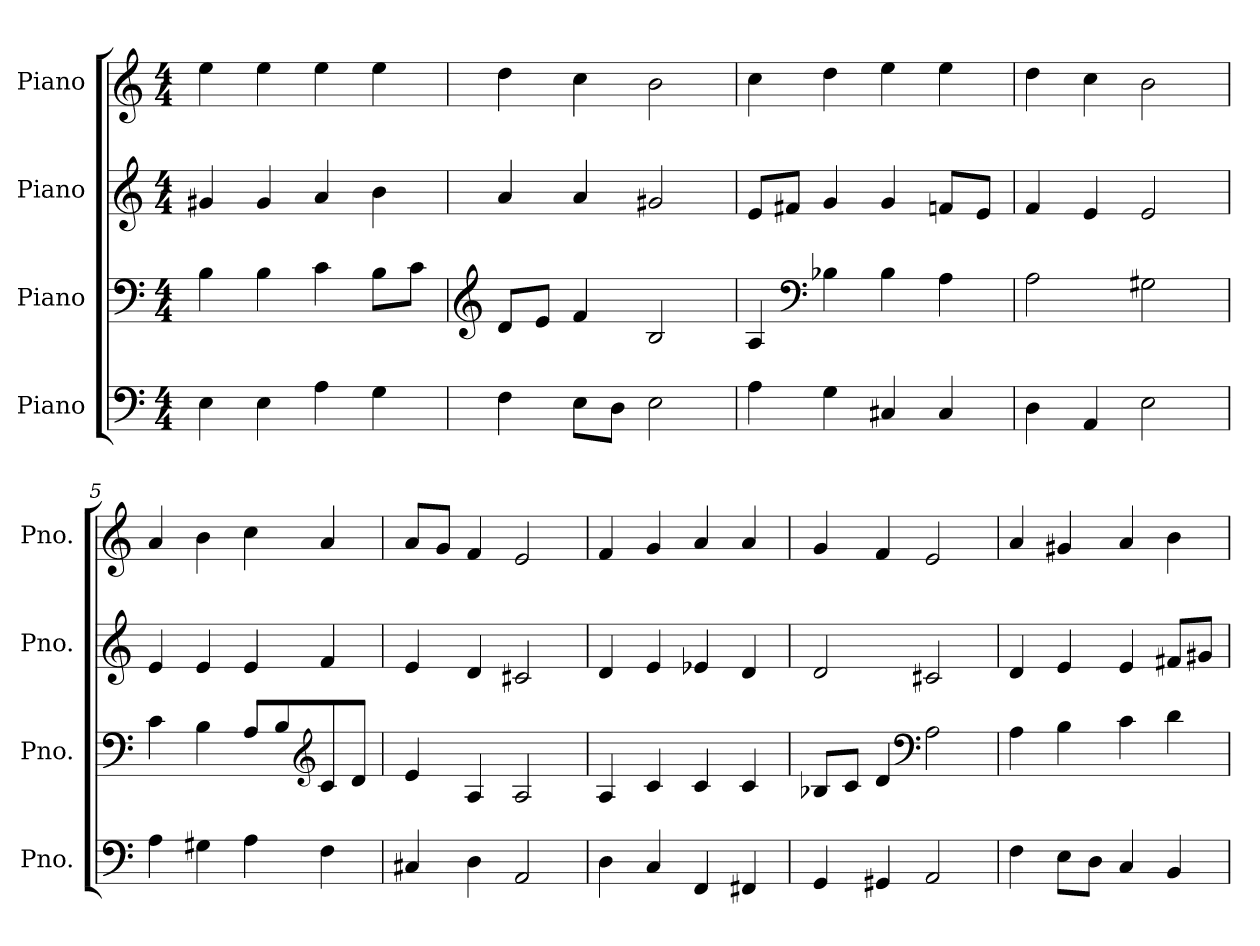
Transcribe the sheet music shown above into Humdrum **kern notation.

**kern	**kern	**kern	**kern
*part4	*part3	*part2	*part1
*staff4	*staff3	*staff2	*staff1
*I"Piano	*I"Piano	*I"Piano	*I"Piano
*I'Pno.	*I'Pno.	*I'Pno.	*I'Pno.
*clefF4	*clefF4	*clefG2	*clefG2
*k[]	*k[]	*k[]	*k[]
*M4/4	*M4/4	*M4/4	*M4/4
*MM120	*MM120	*MM120	*MM120
=1	=1	=1	=1
4E\	4B\	4g#X/	4ee\
4E\	4B\	4g#/	4ee\
4A\	4c\	4a/	4ee\
4G\	8B\L	4b\	4ee\
.	8c\J	.	.
=2	=2	=2	=2
*	*clefG2	*	*
4F\	8d/L	4a/	4dd\
.	8e/J	.	.
8E\L	4f/	4a/	4cc\
8D\J	.	.	.
2E\	2B/	2g#X/	2b\
=3	=3	=3	=3
4A\	4A/	8e/L	4cc\
.	.	8f#X/J	.
*	*clefF4	*	*
4G\	4B-X\	4g/	4dd\
4C#X/	4B-\	4g/	4ee\
4C#/	4A\	8fn/L	4ee\
.	.	8e/J	.
=4	=4	=4	=4
4D\	2A\	4f/	4dd\
4AA/	.	4e/	4cc\
2E\	2G#X\	2e/	2b\
=5	=5	=5	=5
4A\	4c\	4e/	4a/
4G#X\	4B\	4e/	4b\
4A\	8A/L	4e/	4cc\
.	8B/	.	.
*	*clefG2	*	*
4F\	8c/	4f/	4a/
.	8d/J	.	.
=6	=6	=6	=6
4C#X/	4e/	4e/	8a/L
.	.	.	8g/J
4D\	4A/	4d/	4f/
2AA/	2A/	2c#X/	2e/
!!LO:LB:g=z
=7	=7	=7	=7
4D\	4A/	4d/	4f/
4C/	4c/	4e/	4g/
4FF/	4c/	4e-X/	4a/
4FF#X/	4c/	4d/	4a/
=8	=8	=8	=8
4GG/	8B-X/L	2d/	4g/
.	8c/J	.	.
4GG#X/	4d/	.	4f/
*	*clefF4	*	*
2AA/	2A\	2c#X/	2e/
=9	=9	=9	=9
4F\	4A\	4d/	4a/
8E\L	4B\	4e/	4g#X/
8D\J	.	.	.
4C/	4c\	4e/	4a/
4BB/	4d\	8f#X/L	4b\
.	.	8g#X/J	.
=	=	=	=
*-	*-	*-	*-
